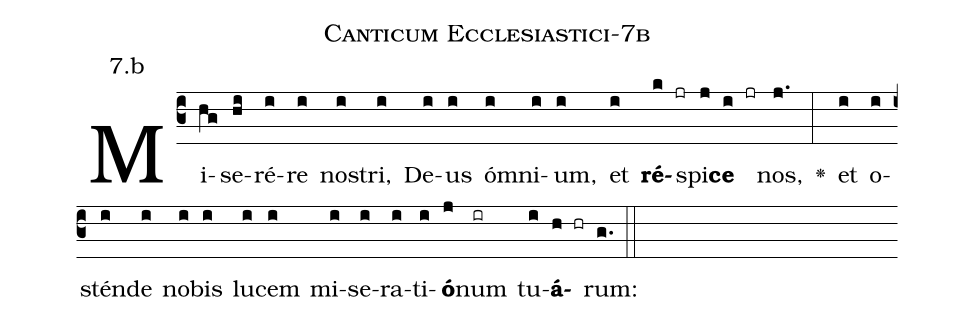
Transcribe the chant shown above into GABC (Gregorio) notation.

name: Canticum Ecclesiastici-7b;
annotation: 7.b;
%%
(c3)Mi(hg)se(hi)ré(i)re(i) no(i)stri,(i) De(i)us(i) óm(i)ni(i)um,(i) et(i) <b>ré</b>(k jr)spi(j)<b>ce</b>(i jr) nos,(j.) <v>\greheightstar</v>(:) et(i) o(i)stén(i)de(i) no(i)bis(i) lu(i)cem(i) mi(i)se(i)ra(i)ti(i)<b>ó</b>(j)num(ir) tu(i)<b>á</b>(h hr)rum:(g.) (::)


%E(i) u(i) o(j) u(i) a(h) e.(g.) (::)
